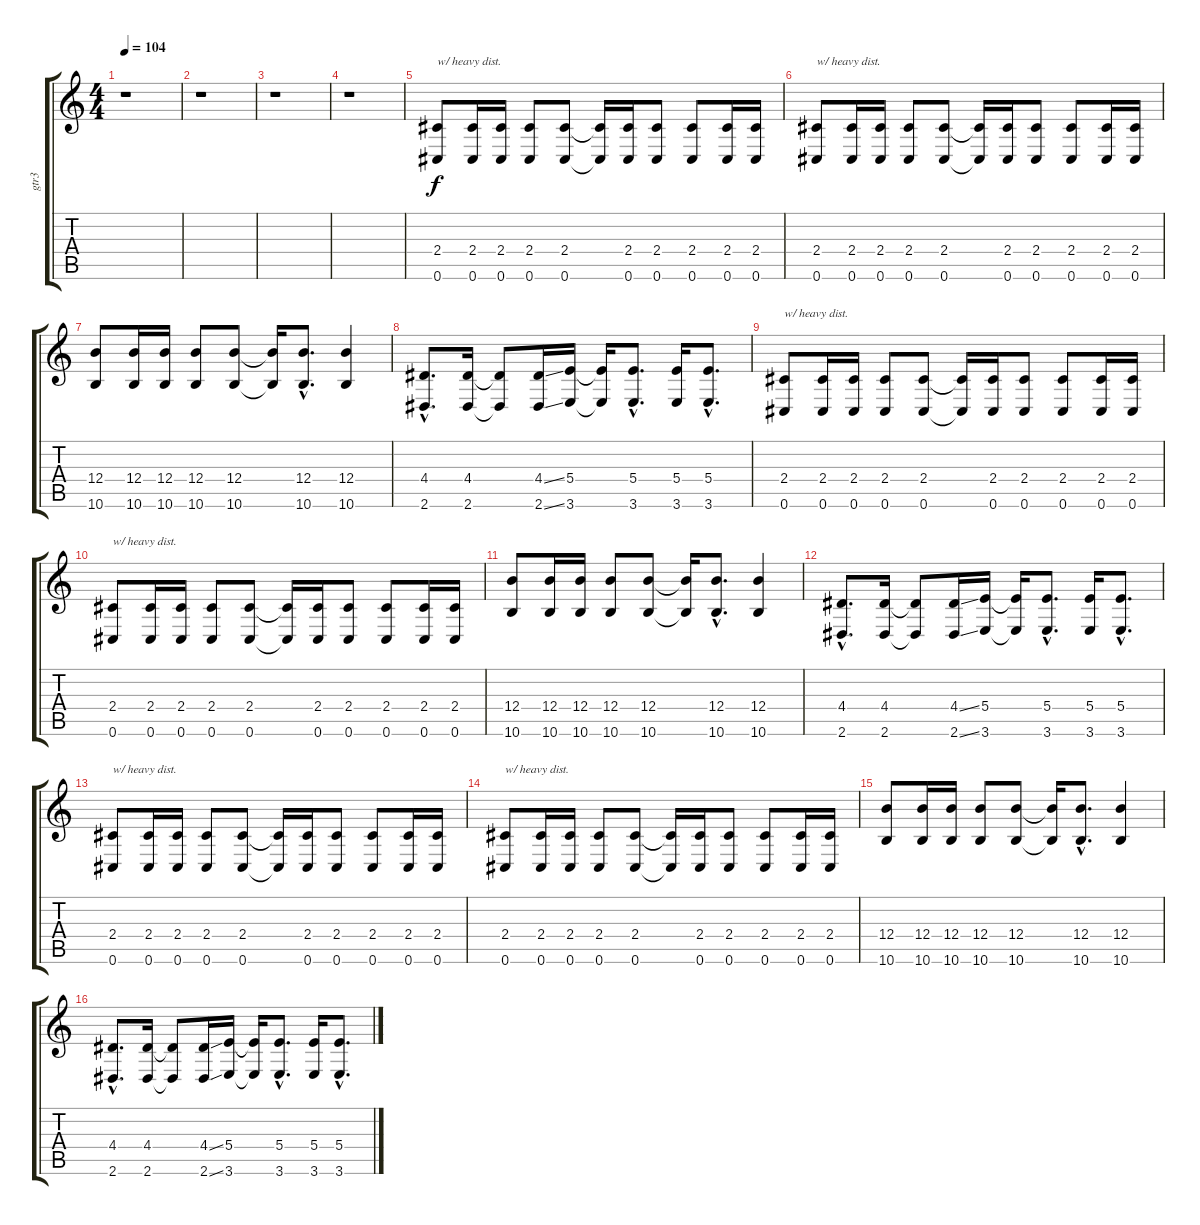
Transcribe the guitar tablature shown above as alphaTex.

\track ("gtr3" "gtr3") {instrument electricguitarclean}
\staff {score tabs}
\tuning (Db4 Ab3 E3 B2 Gb2 Db2) {hide}
\ts (4 4)
\tempo 104
\clef g2
\ks c
r.1{dy f} |
r.1 |
r.1 |
r.1 |
(2.4 0.6).8{txt "w/ heavy dist." instrument distortionguitar} (2.4 0.6).16 (2.4 0.6).16 (2.4 0.6).8 (2.4 0.6).8 (2.4{t} 0.6{t}).16 (2.4 0.6).16 (2.4 0.6).8 (2.4 0.6).8 (2.4 0.6).16 (2.4 0.6).16 |
(2.4 0.6).8{txt "w/ heavy dist." instrument distortionguitar} (2.4 0.6).16 (2.4 0.6).16 (2.4 0.6).8 (2.4 0.6).8 (2.4{t} 0.6{t}).16 (2.4 0.6).16 (2.4 0.6).8 (2.4 0.6).8 (2.4 0.6).16 (2.4 0.6).16 |
(12.4 10.6).8 (12.4 10.6).16 (12.4 10.6).16 (12.4 10.6).8 (12.4 10.6).8 (12.4{t} 10.6{t}).16 (12.4{hac} 10.6{hac}).8{d} (12.4 10.6).4 |
(4.4{hac} 2.6{hac}).8{d} (4.4 2.6).16 (4.4{t} 2.6{t}).8 (4.4{ss} 2.6{ss}).16 (5.4 3.6).16 (5.4{t} 3.6{t}).16 (5.4{hac} 3.6{hac}).8{d} (5.4 3.6).16 (5.4{hac} 3.6{hac}).8{d} |
(2.4 0.6).8{txt "w/ heavy dist." instrument distortionguitar} (2.4 0.6).16 (2.4 0.6).16 (2.4 0.6).8 (2.4 0.6).8 (2.4{t} 0.6{t}).16 (2.4 0.6).16 (2.4 0.6).8 (2.4 0.6).8 (2.4 0.6).16 (2.4 0.6).16 |
(2.4 0.6).8{txt "w/ heavy dist." instrument distortionguitar} (2.4 0.6).16 (2.4 0.6).16 (2.4 0.6).8 (2.4 0.6).8 (2.4{t} 0.6{t}).16 (2.4 0.6).16 (2.4 0.6).8 (2.4 0.6).8 (2.4 0.6).16 (2.4 0.6).16 |
(12.4 10.6).8 (12.4 10.6).16 (12.4 10.6).16 (12.4 10.6).8 (12.4 10.6).8 (12.4{t} 10.6{t}).16 (12.4{hac} 10.6{hac}).8{d} (12.4 10.6).4 |
(4.4{hac} 2.6{hac}).8{d} (4.4 2.6).16 (4.4{t} 2.6{t}).8 (4.4{ss} 2.6{ss}).16 (5.4 3.6).16 (5.4{t} 3.6{t}).16 (5.4{hac} 3.6{hac}).8{d} (5.4 3.6).16 (5.4{hac} 3.6{hac}).8{d} |
(2.4 0.6).8{txt "w/ heavy dist." instrument distortionguitar} (2.4 0.6).16 (2.4 0.6).16 (2.4 0.6).8 (2.4 0.6).8 (2.4{t} 0.6{t}).16 (2.4 0.6).16 (2.4 0.6).8 (2.4 0.6).8 (2.4 0.6).16 (2.4 0.6).16 |
(2.4 0.6).8{txt "w/ heavy dist." instrument distortionguitar} (2.4 0.6).16 (2.4 0.6).16 (2.4 0.6).8 (2.4 0.6).8 (2.4{t} 0.6{t}).16 (2.4 0.6).16 (2.4 0.6).8 (2.4 0.6).8 (2.4 0.6).16 (2.4 0.6).16 |
(12.4 10.6).8 (12.4 10.6).16 (12.4 10.6).16 (12.4 10.6).8 (12.4 10.6).8 (12.4{t} 10.6{t}).16 (12.4{hac} 10.6{hac}).8{d} (12.4 10.6).4 |
(4.4{hac} 2.6{hac}).8{d} (4.4 2.6).16 (4.4{t} 2.6{t}).8 (4.4{ss} 2.6{ss}).16 (5.4 3.6).16 (5.4{t} 3.6{t}).16 (5.4{hac} 3.6{hac}).8{d} (5.4 3.6).16 (5.4{hac} 3.6{hac}).8{d}
